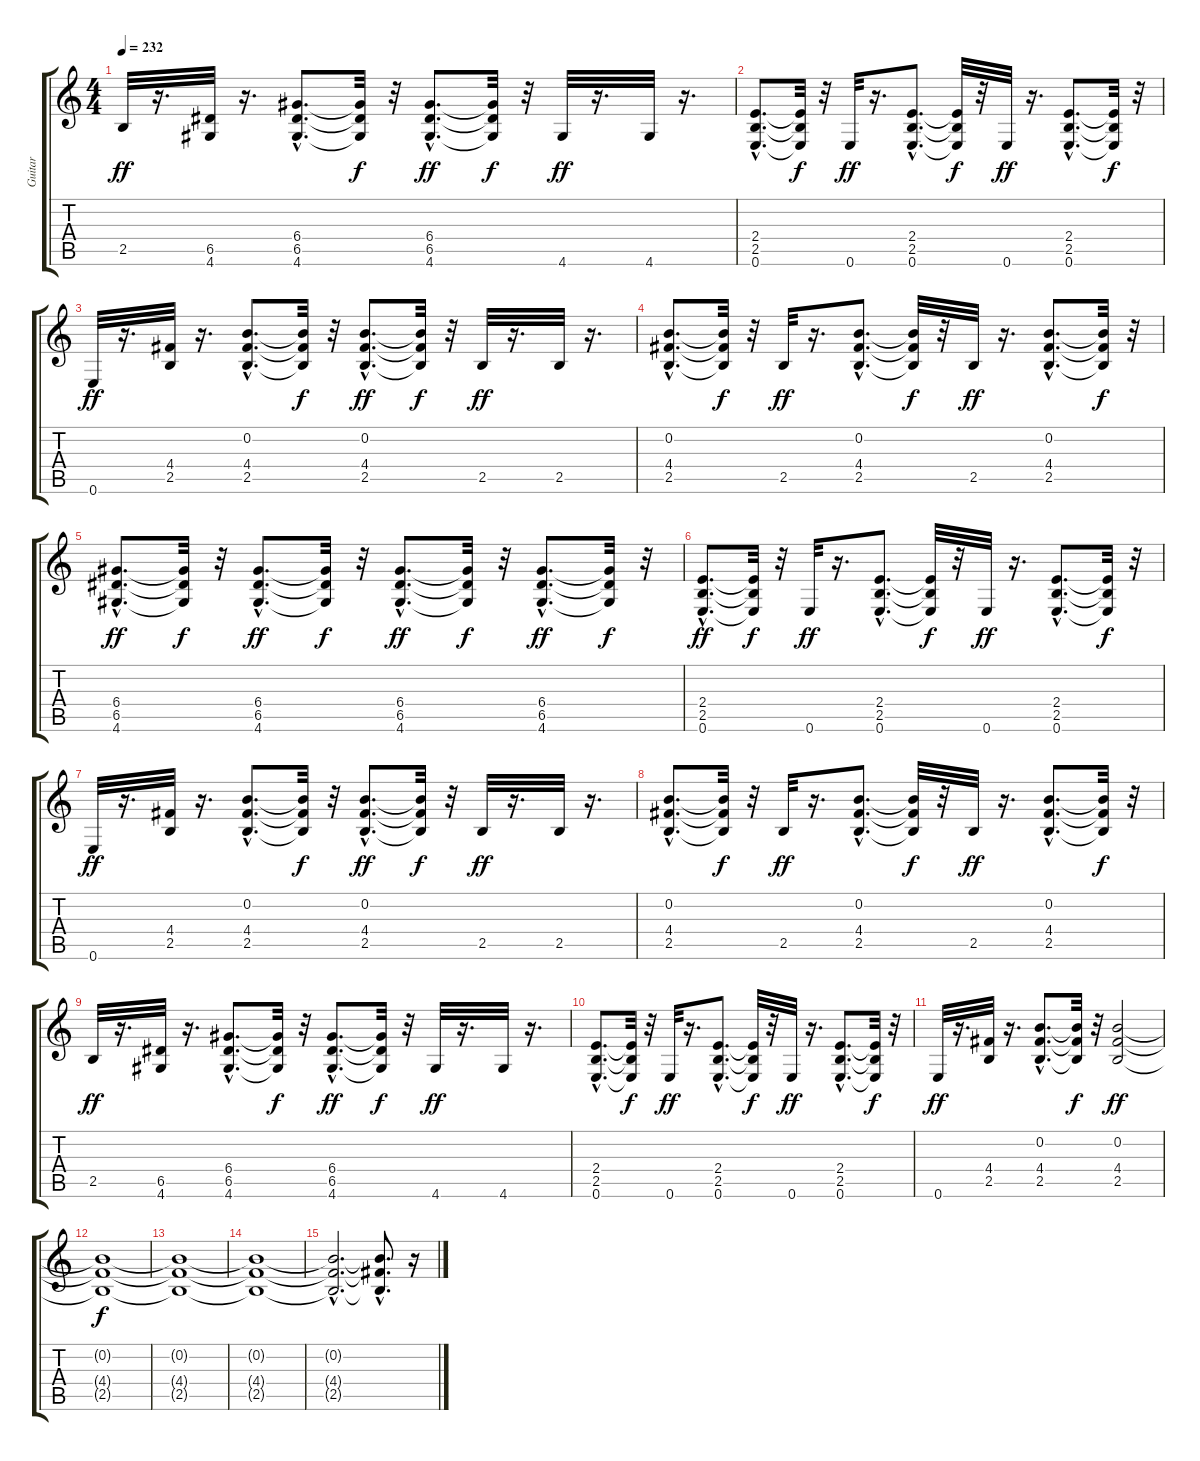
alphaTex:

\track ("Guitar" "Guitar") {instrument overdrivenguitar}
\staff {score tabs}
\tuning (E4 B3 G3 D3 A2 E2) {hide}
\ts (4 4)
\tempo 232
\clef g2
\ks c
2.5.32{dy ff} r.16{d} (6.5 4.6).32 r.16{d} (6.4{hac} 6.5{hac} 4.6{hac}).8{d} (6.4{t} 6.5{t} 4.6{t}).32{dy f} r.32 (6.4{hac} 6.5{hac} 4.6{hac}).8{d dy ff} (6.4{t} 6.5{t} 4.6{t}).32{dy f} r.32 4.6.32{dy ff} r.16{d} 4.6.32 r.16{d} |
(2.4{hac} 2.5{hac} 0.6{hac}).8{d} (2.4{t} 2.5{t} 0.6{t}).32{dy f} r.32 0.6.32{dy ff} r.16{d} (2.4{hac} 2.5{hac} 0.6{hac}).8{d} (2.4{t} 2.5{t} 0.6{t}).32{dy f} r.32 0.6.32{dy ff} r.16{d} (2.4{hac} 2.5{hac} 0.6{hac}).8{d} (2.4{t} 2.5{t} 0.6{t}).32{dy f} r.32 |
0.6.32{dy ff} r.16{d} (4.4 2.5).32 r.16{d} (0.2{hac} 4.4{hac} 2.5{hac}).8{d} (0.2{t} 4.4{t} 2.5{t}).32{dy f} r.32 (0.2{hac} 4.4{hac} 2.5{hac}).8{d dy ff} (0.2{t} 4.4{t} 2.5{t}).32{dy f} r.32 2.5.32{dy ff} r.16{d} 2.5.32 r.16{d} |
(0.2{hac} 4.4{hac} 2.5{hac}).8{d} (0.2{t} 4.4{t} 2.5{t}).32{dy f} r.32 2.5.32{dy ff} r.16{d} (0.2{hac} 4.4{hac} 2.5{hac}).8{d} (0.2{t} 4.4{t} 2.5{t}).32{dy f} r.32 2.5.32{dy ff} r.16{d} (0.2{hac} 4.4{hac} 2.5{hac}).8{d} (0.2{t} 4.4{t} 2.5{t}).32{dy f} r.32 |
(6.4{hac} 6.5{hac} 4.6{hac}).8{d dy ff} (6.4{t} 6.5{t} 4.6{t}).32{dy f} r.32 (6.4{hac} 6.5{hac} 4.6{hac}).8{d dy ff} (6.4{t} 6.5{t} 4.6{t}).32{dy f} r.32 (6.4{hac} 6.5{hac} 4.6{hac}).8{d dy ff} (6.4{t} 6.5{t} 4.6{t}).32{dy f} r.32 (6.4{hac} 6.5{hac} 4.6{hac}).8{d dy ff} (6.4{t} 6.5{t} 4.6{t}).32{dy f} r.32 |
(2.4{hac} 2.5{hac} 0.6{hac}).8{d dy ff} (2.4{t} 2.5{t} 0.6{t}).32{dy f} r.32 0.6.32{dy ff} r.16{d} (2.4{hac} 2.5{hac} 0.6{hac}).8{d} (2.4{t} 2.5{t} 0.6{t}).32{dy f} r.32 0.6.32{dy ff} r.16{d} (2.4{hac} 2.5{hac} 0.6{hac}).8{d} (2.4{t} 2.5{t} 0.6{t}).32{dy f} r.32 |
0.6.32{dy ff} r.16{d} (4.4 2.5).32 r.16{d} (0.2{hac} 4.4{hac} 2.5{hac}).8{d} (0.2{t} 4.4{t} 2.5{t}).32{dy f} r.32 (0.2{hac} 4.4{hac} 2.5{hac}).8{d dy ff} (0.2{t} 4.4{t} 2.5{t}).32{dy f} r.32 2.5.32{dy ff} r.16{d} 2.5.32 r.16{d} |
(0.2{hac} 4.4{hac} 2.5{hac}).8{d} (0.2{t} 4.4{t} 2.5{t}).32{dy f} r.32 2.5.32{dy ff} r.16{d} (0.2{hac} 4.4{hac} 2.5{hac}).8{d} (0.2{t} 4.4{t} 2.5{t}).32{dy f} r.32 2.5.32{dy ff} r.16{d} (0.2{hac} 4.4{hac} 2.5{hac}).8{d} (0.2{t} 4.4{t} 2.5{t}).32{dy f} r.32 |
2.5.32{dy ff} r.16{d} (6.5 4.6).32 r.16{d} (6.4{hac} 6.5{hac} 4.6{hac}).8{d} (6.4{t} 6.5{t} 4.6{t}).32{dy f} r.32 (6.4{hac} 6.5{hac} 4.6{hac}).8{d dy ff} (6.4{t} 6.5{t} 4.6{t}).32{dy f} r.32 4.6.32{dy ff} r.16{d} 4.6.32 r.16{d} |
(2.4{hac} 2.5{hac} 0.6{hac}).8{d} (2.4{t} 2.5{t} 0.6{t}).32{dy f} r.32 0.6.32{dy ff} r.16{d} (2.4{hac} 2.5{hac} 0.6{hac}).8{d} (2.4{t} 2.5{t} 0.6{t}).32{dy f} r.32 0.6.32{dy ff} r.16{d} (2.4{hac} 2.5{hac} 0.6{hac}).8{d} (2.4{t} 2.5{t} 0.6{t}).32{dy f} r.32 |
0.6.32{dy ff} r.16{d} (4.4 2.5).32 r.16{d} (0.2{hac} 4.4{hac} 2.5{hac}).8{d} (0.2{t} 4.4{t} 2.5{t}).32{dy f} r.32 (0.2 4.4 2.5).2{dy ff} |
(0.2{t} 4.4{t} 2.5{t}).1{dy f} |
(0.2{t} 4.4{t} 2.5{t}).1 |
(0.2{t} 4.4{t} 2.5{t}).1 |
(0.2{hac t} 4.4{hac t} 2.5{hac t}).2{d} (0.2{hac t} 4.4{hac t} 2.5{hac t}).8{d} r.16
